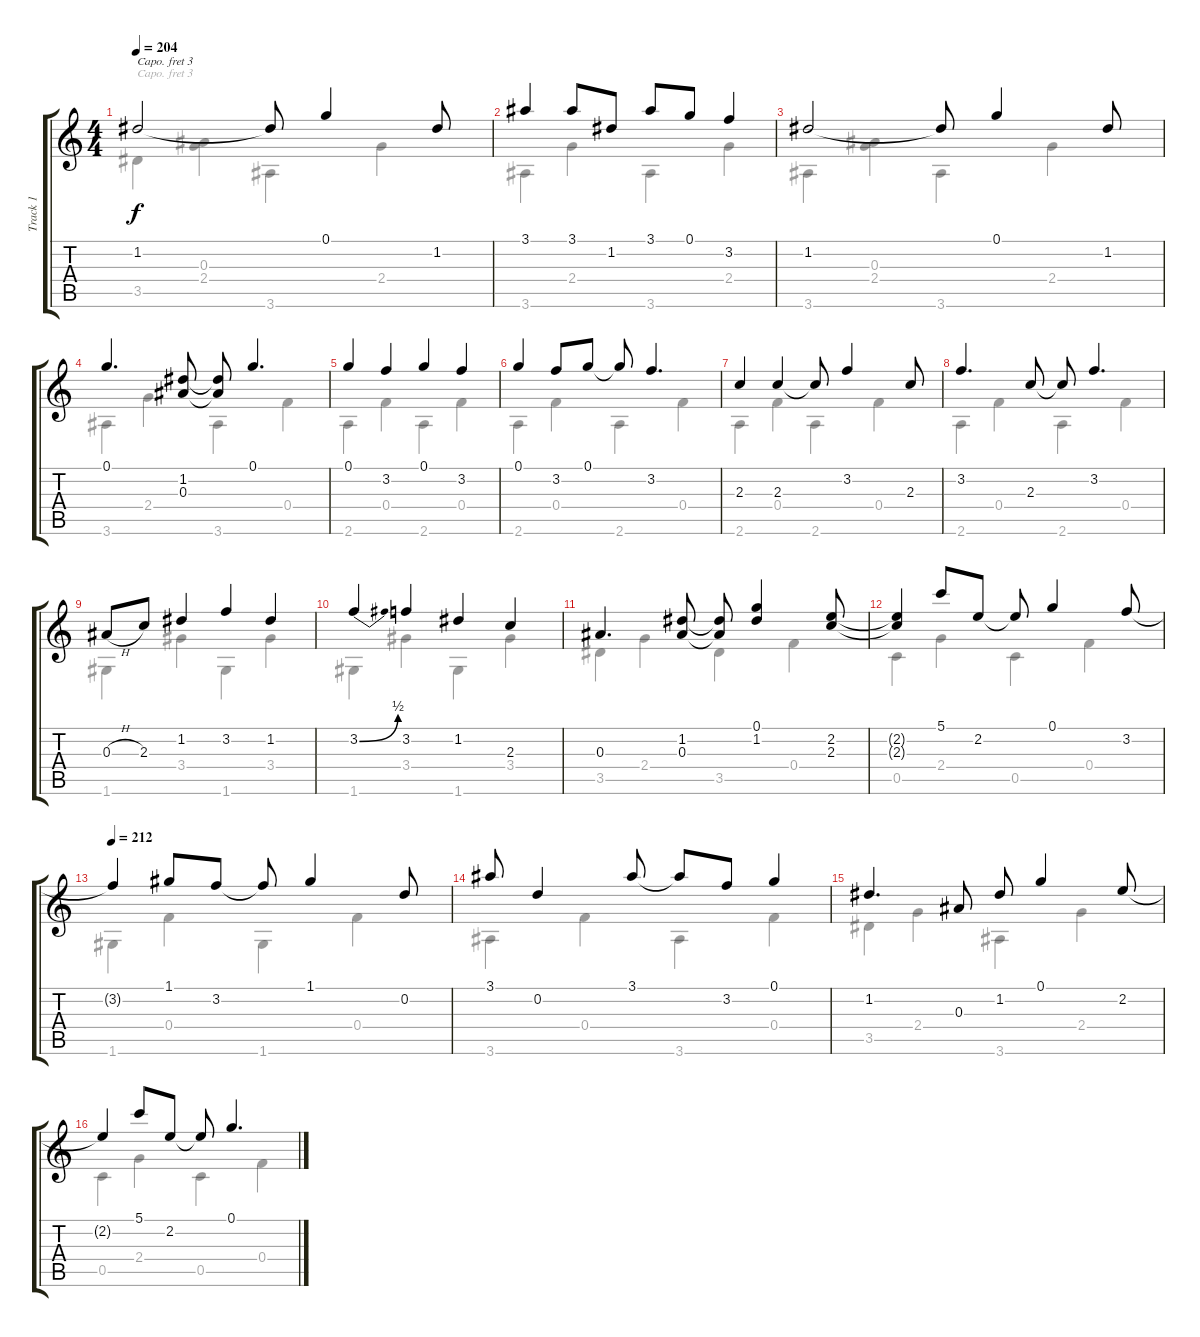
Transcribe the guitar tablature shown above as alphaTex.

\track ("Track 1" "Track 1") {instrument acousticguitarsteel}
\staff {score tabs}
\capo 3
\tuning (E4 B3 G3 D3 A2 E2) {hide}
\voice
\ts (4 4)
\tempo 204
\clef g2
\ks c
1.2.2{dy f} 1.2{t}.8 0.1.4 1.2.8 |
3.1.4 3.1.8 1.2.8 3.1.8 0.1.8 3.2.4 |
1.2.2 1.2{t}.8 0.1.4 1.2.8 |
0.1.4{d} (1.2 0.3).8 (1.2{t} 0.3{t}).8 0.1.4{d} |
0.1.4 3.2.4 0.1.4 3.2.4 |
0.1.4 3.2.8 0.1.8 0.1{t}.8 3.2.4{d} |
2.3.4 2.3.4 2.3{t}.8 3.2.4 2.3.8 |
3.2.4{d} 2.3.8 2.3{t}.8 3.2.4{d} |
0.3{h}.8 2.3.8 1.2.4 3.2.4 1.2.4 |
3.2{be (bend 0 0 60 2)}.4 3.2.4 1.2.4 2.3.4 |
0.3.4{d} (1.2 0.3).8 (1.2{t} 0.3{t}).8 (0.1 1.2).4 (2.2 2.3).8 |
(2.2{t} 2.3{t}).4 5.1.8 2.2.8 2.2{t}.8 0.1.4 3.2.8 |
\tempo 212
3.2{t}.4 1.1.8 3.2.8 3.2{t}.8 1.1.4 0.2.8 |
3.1.8 0.2.4 3.1.8 3.1{t}.8 3.2.8 0.1.4 |
1.2.4{d} 0.3.8 1.2.8 0.1.4 2.2.8 |
2.2{t}.4 5.1.8 2.2.8 2.2{t}.8 0.1.4{d}
\voice
\clef g2
\ottava regular
\simile none
\ks c
3.5.4{dy f} (0.3 2.4).4 3.6.4 2.4.4 |
3.6.4 2.4.4 3.6.4 2.4.4 |
3.6.4 (0.3 2.4).4 3.6.4 2.4.4 |
3.6.4 2.4.4 3.6.4 0.4.4 |
2.6.4 0.4.4 2.6.4 0.4.4 |
2.6.4 0.4.4 2.6.4 0.4.4 |
2.6.4 0.4.4 2.6.4 0.4.4 |
2.6.4 0.4.4 2.6.4 0.4.4 |
1.6.4 3.4.4 1.6.4 3.4.4 |
1.6.4 3.4.4 1.6.4 3.4.4 |
3.5.4 2.4.4 3.5.4 0.4.4 |
0.5.4 2.4.4 0.5.4 0.4.4 |
1.6.4 0.4.4 1.6.4 0.4.4 |
3.6.4 0.4.4 3.6.4 0.4.4 |
3.5.4 2.4.4 3.6.4 2.4.4 |
0.5.4 2.4.4 0.5.4 0.4.4
